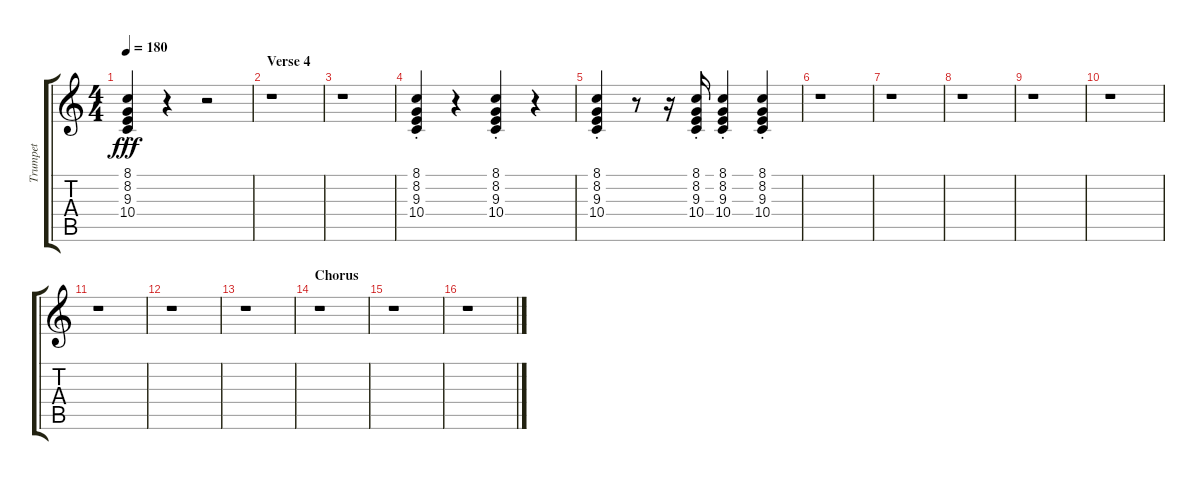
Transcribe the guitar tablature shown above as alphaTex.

\track ("Trumpet" "Trumpet") {instrument trumpet}
\staff {score tabs}
\tuning (E4 B3 G3 D3 A2 E2) {hide}
\ts (4 4)
\tempo 180
\clef g2
\ks c
(8.1{st} 8.2{st} 9.3{st} 10.4{st}).4{dy fff} r.4 r.2 |
\section ("" "Verse 4")
r.1 |
r.1 |
(8.1{st} 8.2{st} 9.3{st} 10.4{st}).4 r.4 (8.1{st} 8.2{st} 9.3{st} 10.4{st}).4 r.4 |
(8.1{st} 8.2{st} 9.3{st} 10.4{st}).4 r.8 r.16 (8.1{st} 8.2{st} 9.3{st} 10.4{st}).16 (8.1{st} 8.2{st} 9.3{st} 10.4{st}).4 (8.1{st} 8.2{st} 9.3{st} 10.4{st}).4 |
r.1 |
r.1 |
r.1 |
r.1 |
r.1 |
r.1 |
r.1 |
r.1 |
\section ("" "Chorus")
r.1 |
r.1 |
r.1
